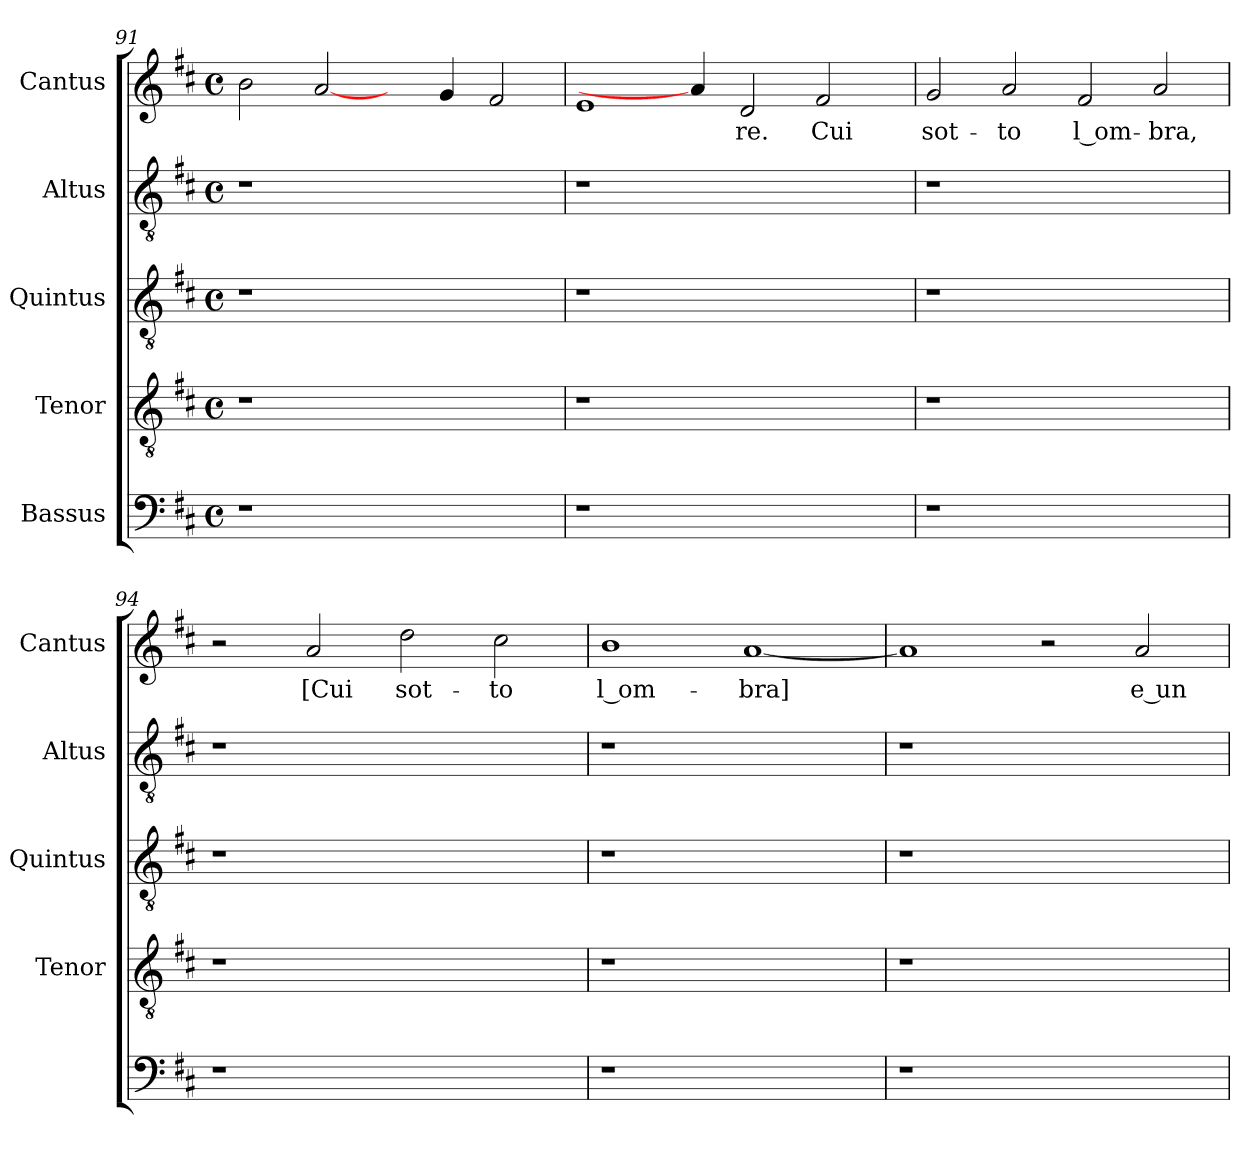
**kern	**kern	**kern	**kern	**kern	**text
*part5	*part4	*part3	*part2	*part1	*part1
*staff5	*staff4	*staff3	*staff2	*staff1	*staff1
*I"Bassus	*I"Tenor	*I"Quintus	*I"Altus	*I"Cantus	*
*	*I'Tenor	*I'Quintus	*I'Altus	*I'Cantus	*
!!LO:LB:g=z
*clefF4	*clefGv2	*clefGv2	*clefGv2	*clefG2	*
*k[f#c#]	*k[f#c#]	*k[f#c#]	*k[f#c#]	*k[f#c#]	*
*D:	*D:	*D:	*D:	*D:	*
*M4/4	*M4/4	*M4/4	*M4/4	*M4/4	*
*met(c)	*met(c)	*met(c)	*met(c)	*met(c)	*
=91	=91	=91	=91	=91	=91
1r	1r	1r	1r	2b\	.
.	.	.	.	[2a/	.
1ryy	1ryy	1ryy	1ryy	4ryy	.
.	.	.	.	4g/	.
.	.	.	.	2f#/	.
=92	=92	=92	=92	=92	=92
1r	1r	1r	1r	1e	.
1ryy	1ryy	1ryy	1ryy	4a/]	.
!	!	!	!	!	!LO:LY:b
.	.	.	.	2d/	-re.
!	!	!	!	!	!LO:LY:b
.	.	.	.	2f#/	Cui
4ryy	4ryy	4ryy	4ryy	.	.
=93	=93	=93	=93	=93	=93
!	!	!	!	!	!LO:LY:b
1r	1r	1r	1r	2g/	sot-
!	!	!	!	!	!LO:LY:b
.	.	.	.	2a/	-to
!	!	!	!	!	!LO:LY:b:rj
1ryy	1ryy	1ryy	1ryy	2f#/	l om-
!	!	!	!	!	!LO:LY:b
.	.	.	.	2a/	-bra,
=94	=94	=94	=94	=94	=94
1r	1r	1r	1r	2r	.
!	!	!	!	!	!LO:LY:b
.	.	.	.	2a/	[Cui
!	!	!	!	!	!LO:LY:b
1ryy	1ryy	1ryy	1ryy	2dd\	sot-
!	!	!	!	!	!LO:LY:b
.	.	.	.	2cc#\	-to
=95	=95	=95	=95	=95	=95
!	!	!	!	!	!LO:LY:b:rj
1r	1r	1r	1r	1b	l om-
!	!	!	!	!	!LO:LY:b
1ryy	1ryy	1ryy	1ryy	[<1a	-bra]
=96	=96	=96	=96	=96	=96
1r	1r	1r	1r	1a]	.
1ryy	1ryy	1ryy	1ryy	2r	.
!	!	!	!	!	!LO:LY:b:rj
.	.	.	.	2a/	e un
=	=	=	=	=	=
*-	*-	*-	*-	*-	*-
